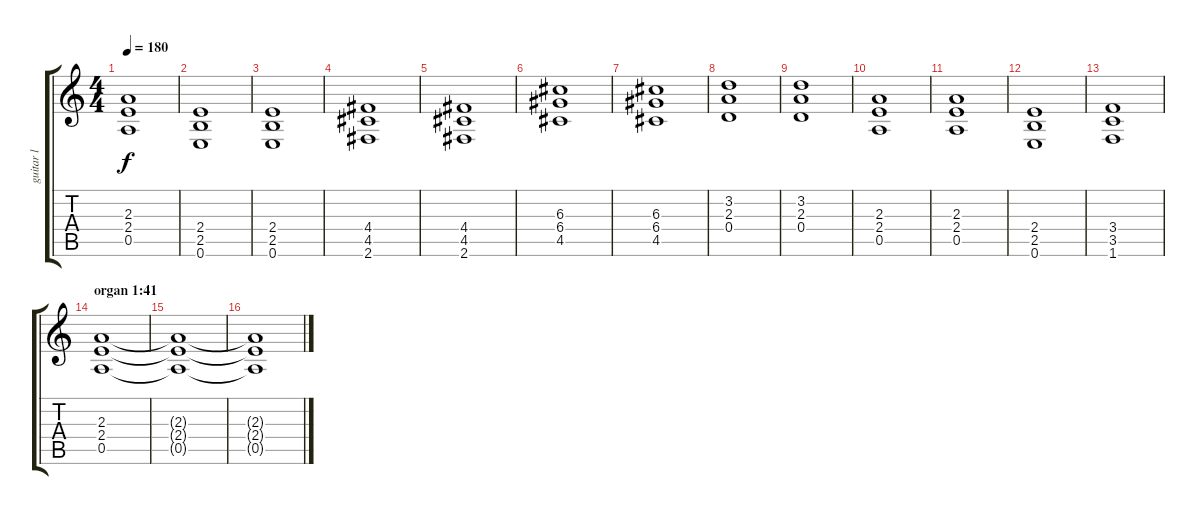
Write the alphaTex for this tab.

\track ("guitar l" "guitar l") {instrument overdrivenguitar}
\staff {score tabs}
\tuning (E4 B3 G3 D3 A2 E2) {hide}
\ts (4 4)
\tempo 180
\clef g2
\ks c
(2.3 2.4 0.5).1{dy f} |
(2.4 2.5 0.6).1 |
(2.4 2.5 0.6).1 |
(4.4 4.5 2.6).1 |
(4.4 4.5 2.6).1 |
(6.3 6.4 4.5).1 |
(6.3 6.4 4.5).1 |
(3.2 2.3 0.4).1 |
(3.2 2.3 0.4).1 |
(2.3 2.4 0.5).1 |
(2.3 2.4 0.5).1 |
(2.4 2.5 0.6).1 |
(3.4 3.5 1.6).1 |
\section ("" "organ 1:41")
(2.3 2.4 0.5).1{volume 8} |
(2.3{t} 2.4{t} 0.5{t}).1 |
(2.3{t} 2.4{t} 0.5{t}).1
